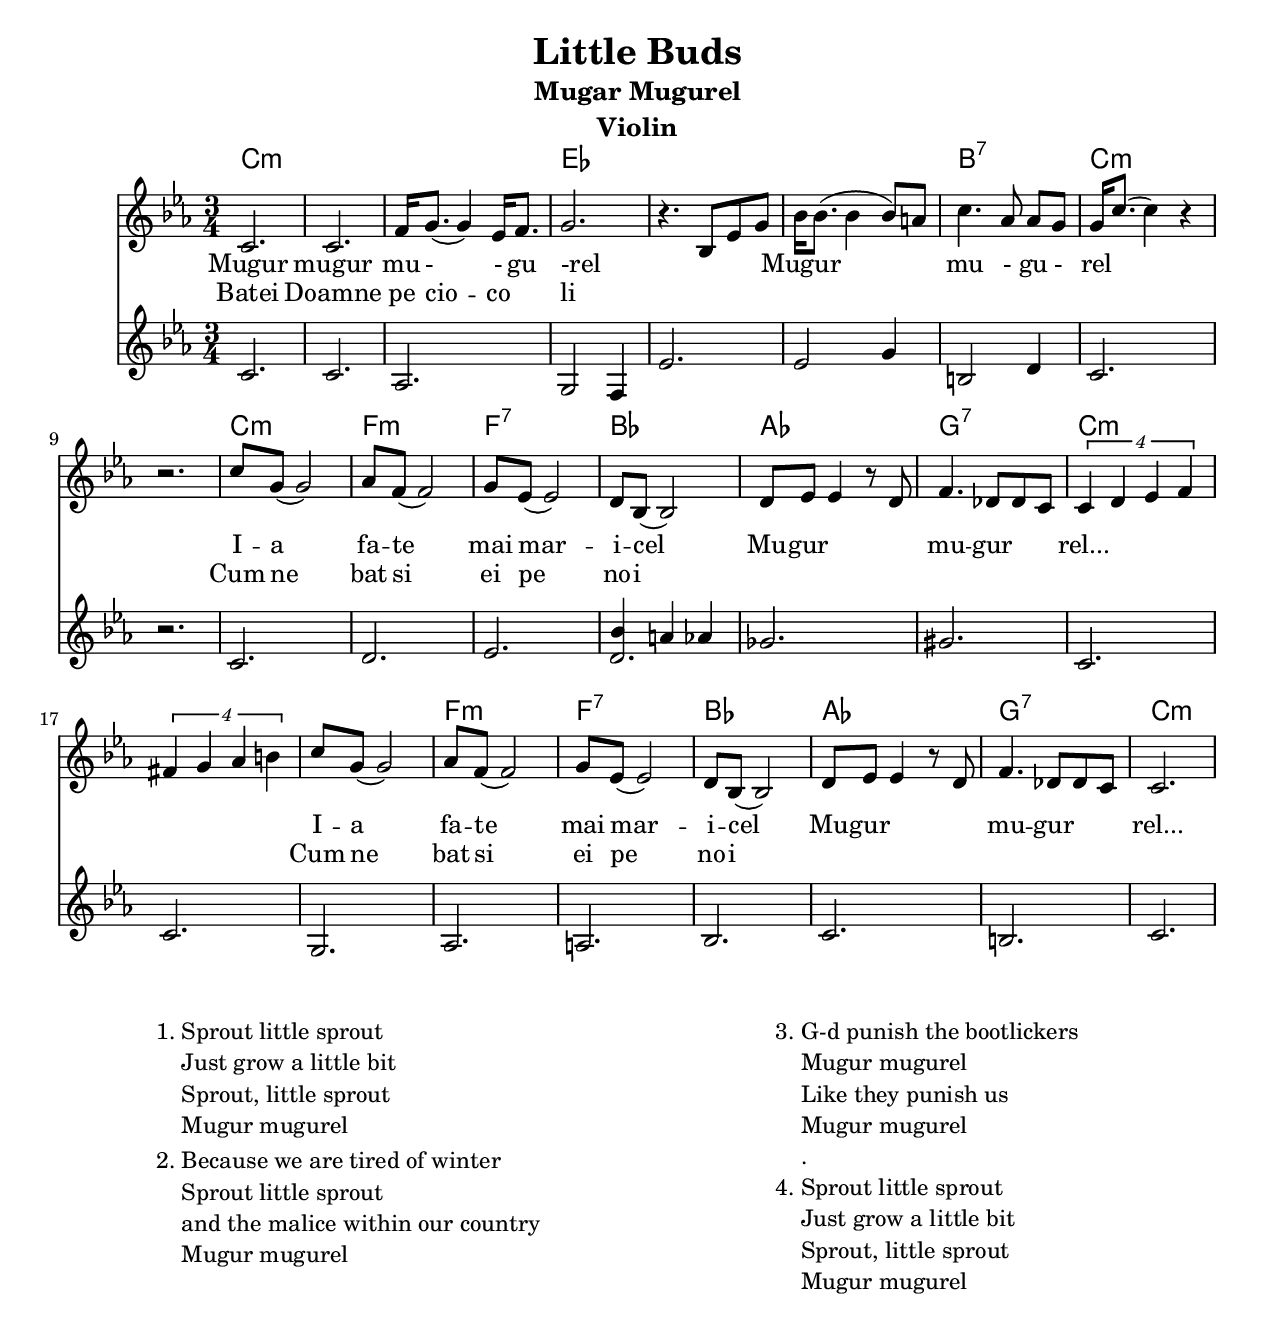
\version "2.18.0"
\include "english.ly"
\paper{
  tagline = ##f
  print-all-headers = ##t
  #(set-paper-size "letter")
}
date = #(strftime "%d-%m-%Y" (localtime (current-time)))

%\markup{ \italic{ " Updated " \date  }  }

%\markup{ Got something to say? }

global = {
  \clef treble
  \key d \minor
  \time 3/4
  \set Score.markFormatter = #format-mark-box-alphabet
}

%#################################### Melody ########################
melody = \transpose d c\relative c' {
  \global
  %\partial 16*3 a16 d f   %lead in notes

  d2.
  d2.
  g16 a8.(a4) f16 [g8.]|
  a2.

  r4. c,8 f a|
  c16 c8.(c4 c8) [b]|
  d4. bf8 bf [a]
  a16 d8.(d4) r|
  r2.
  %b
  d8 a(a2)
  bf8 g(g2)
  a8 f(f2)
  e8 c(c2)

  e8 f f4 r8 e
  g4. ef8 ef d|
  \tuplet 4/3 {d4 e f g}
  \tuplet 4/3 {gs4 a bf cs}

  d8 a(a2)
  bf8 g(g2)
  a8 f(f2)
  e8 c(c2)

  e8 f f4 r8 e|
  g4. ef8 ef d
  d2.  % measure 24
  %r2.

}
%################################# Lyrics #####################
\addlyrics{
  Mugur mugur mu - - gu -rel
  _ _ _  Mugur \skip2 \skip2  mu -  gu -  rel
  \skip1
  I -- a fa -- te mai mar -- i -- cel
  Mu -- gur \skip2 \skip2  mu -- gur \skip2 \skip2  rel...
  \repeat unfold 7{\skip 2}
  I -- a fa -- te mai mar -- i -- cel
  Mu -- gur \skip2 \skip2  mu -- gur \skip2 \skip2  rel...
}
\addlyrics{
  Batei Doamne pe cio -- co  \skip 2 li
  \repeat unfold 12{\skip 2}
  Cum ne bat si ei pe no -- i
  \repeat unfold 16{\skip 2}
  Cum ne bat si ei pe no -- i

}
bass = \transpose d c\relative c'{
  \global
  %\clef bass
  d2.
  d2.
  bf2.
  a2 g4
  f'2.
  f2 a4
  cs,2 e4
  d2.
  r2.

  d2.
  e2.
  f2.
  <<
    {e2. } %e2 r %   more stuff here
    {c'4 b bf}
  >>
  af2.
  as2.
  d,2.
  d2.
  a2.
  bf2.
  b2.
  c2.
  d2.
  cs2.
  d2.

}



%################################# Chords #######################
harmonies = \transpose d c \chordmode {
  d2.*3:m
  f2.*3
  cs2.:7
  d2.:m
  s2.
  %b Ia Fate etc
  d2.:m
  g2.:m
  g2.:7
  c2.
  bf2.
  a2.:7
  d2.*3:m
  g2.:m
  g2.:7
  c2.
  bf2.
  a2.:7
  d2.:m

}

\score {
  <<
    \new ChordNames {
      \set chordChanges = ##f
      \harmonies
    }
    \new Staff  \melody
    \new Staff  \bass
  >>
  \header{
    title= "Little Buds"
    subtitle="Mugar Mugurel"
    composer= ""
    instrument = "Violin"
    arranger= ""
  }
  \layout{indent = 1.0\cm}
  \midi {
    \tempo 4 = 120
    % alignAboveContext = "staff" }

    % \midi { }
  }
}

% more verses:
\markup{}
\markup {
  \fill-line {
    \hspace #0.1 % distance from left margin
    \column {
      \line {
        "1."
        \column {
          "Sprout little sprout"
          "Just grow a little bit"
          "Sprout, little sprout"
          "Mugur mugurel"
        }
      }
      \hspace #0.2 % vertical distance between verses
      \line {
        "2."
        \column {
          "Because we are tired of winter"
          "Sprout little sprout"
          "and the malice within our country"
          "Mugur mugurel"
        }
      }

    }
    \hspace #0.1  % horiz. distance between columns
    \column {
      \line {
        "3."
        \column {
          "G-d punish the bootlickers"
          "Mugur mugurel"
          "Like they punish us"
          "Mugur mugurel".
        }
      }
      \hspace #0.2 % distance between verses
      \line {
        "4."
        \column {
          "Sprout little sprout"
          "Just grow a little bit"
          "Sprout, little sprout"
          "Mugur mugurel"
        }
      }

    }
    \hspace #0.1 % distance to right margin
  }
}


%{
http://lyricstranslate.com/en/mugur-mugurel-sprout-you-little-sprout.html
Mugur, mugur, mugurel,
Mugur, mugurel,
Ia fă-te mai măricel,
Mugur, mugurel,
Ia fă-te mai măricel,
Mugur, mugurel.

Că ne-am săturat de iarnă,
Mugur, mugurel,
Și de răutate-n țară,
Mugur, mugurel,
Și de răutate-n țară,
Mugur, mugurel.

Bate-i, Doamne, pe ciocoi,
Mugur, mugurel,
Cum ne bat și ei pe noi,
Mugur, mugurel,
Cum ne bat și ei pe noi,
Mugur, mugurel.

Mugur, mugur, mugurel,
Mugur, mugurel,
Ia fă-te mai măricel,
Mugur, mugurel,
Ia fă-te mai măricel,
Mugur, mugurel.

%}